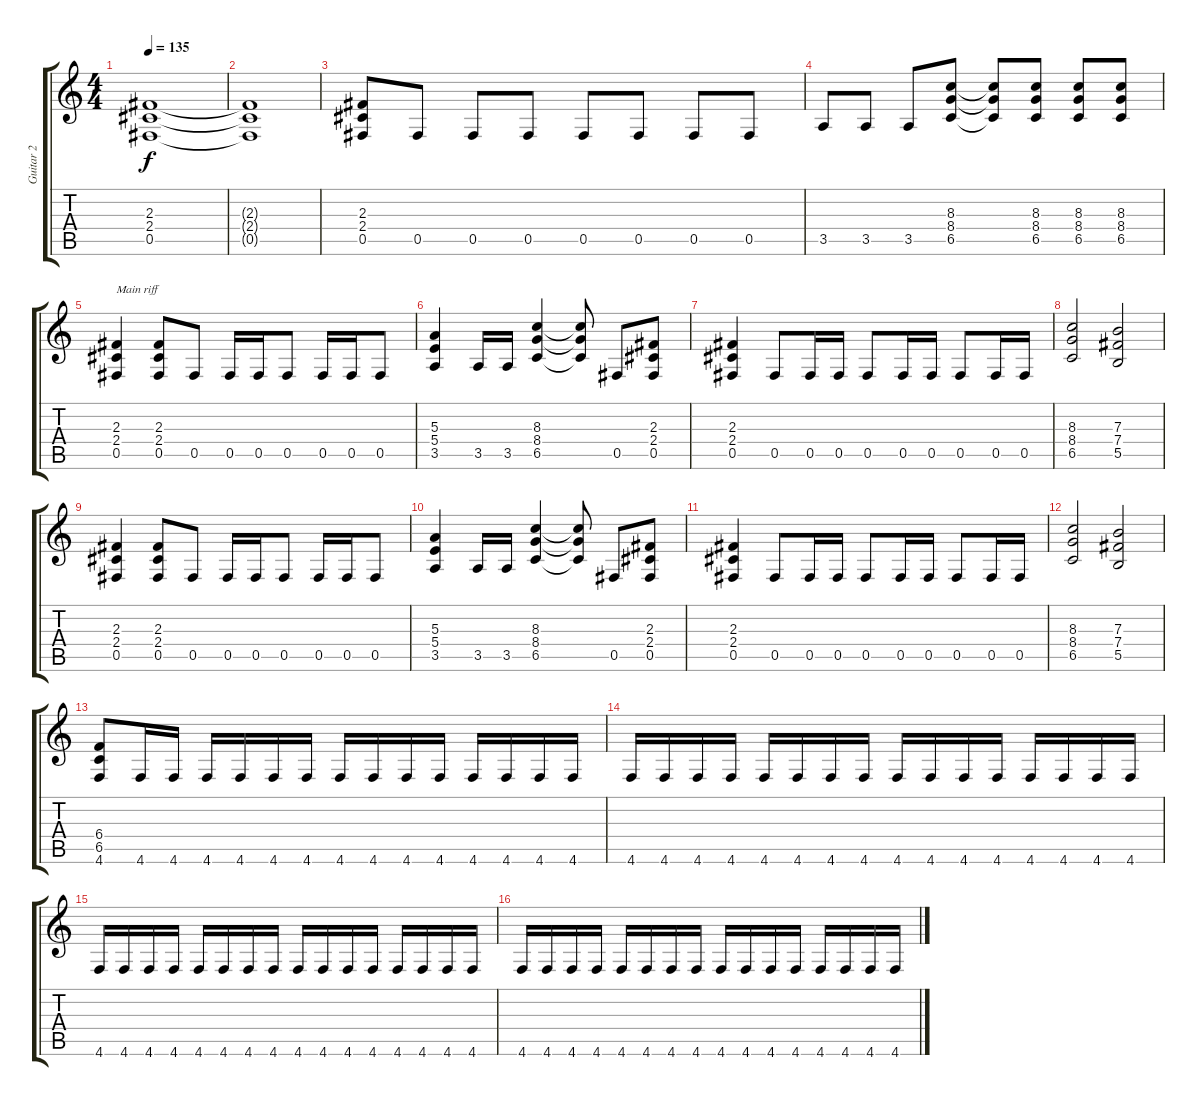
\track ("Guitar 2" "Guitar 2") {instrument distortionguitar}
\staff {score tabs}
\tuning (Db4 A3 E3 B2 Gb2 Db2) {hide}
\ts (4 4)
\tempo 135
\clef g2
\ks c
(2.3 2.4 0.5).1{dy f} |
(2.3{t} 2.4{t} 0.5{t}).1 |
(2.3 2.4 0.5).8 0.5.8 0.5.8 0.5.8 0.5.8 0.5.8 0.5.8 0.5.8 |
3.5.8 3.5.8 3.5.8 (8.3 8.4 6.5).8 (8.3{t} 8.4{t} 6.5{t}).8 (8.3 8.4 6.5).8 (8.3 8.4 6.5).8 (8.3 8.4 6.5).8 |
(2.3 2.4 0.5).4{txt "Main riff"} (2.3 2.4 0.5).8 0.5.8 0.5.16 0.5.16 0.5.8 0.5.16 0.5.16 0.5.8 |
(5.3 5.4 3.5).4 3.5.16 3.5.16 (8.3 8.4 6.5).4 (8.3{t} 8.4{t} 6.5{t}).8 0.5.8 (2.3 2.4 0.5).8 |
(2.3 2.4 0.5).4 0.5.8 0.5.16 0.5.16 0.5.8 0.5.16 0.5.16 0.5.8 0.5.16 0.5.16 |
(8.3 8.4 6.5).2 (7.3 7.4 5.5).2 |
(2.3 2.4 0.5).4 (2.3 2.4 0.5).8 0.5.8 0.5.16 0.5.16 0.5.8 0.5.16 0.5.16 0.5.8 |
(5.3 5.4 3.5).4 3.5.16 3.5.16 (8.3 8.4 6.5).4 (8.3{t} 8.4{t} 6.5{t}).8 0.5.8 (2.3 2.4 0.5).8 |
(2.3 2.4 0.5).4 0.5.8 0.5.16 0.5.16 0.5.8 0.5.16 0.5.16 0.5.8 0.5.16 0.5.16 |
(8.3 8.4 6.5).2 (7.3 7.4 5.5).2 |
(6.4 6.5 4.6).8 4.6.16 4.6.16 4.6.16 4.6.16 4.6.16 4.6.16 4.6.16 4.6.16 4.6.16 4.6.16 4.6.16 4.6.16 4.6.16 4.6.16 |
4.6.16 4.6.16 4.6.16 4.6.16 4.6.16 4.6.16 4.6.16 4.6.16 4.6.16 4.6.16 4.6.16 4.6.16 4.6.16 4.6.16 4.6.16 4.6.16 |
4.6.16 4.6.16 4.6.16 4.6.16 4.6.16 4.6.16 4.6.16 4.6.16 4.6.16 4.6.16 4.6.16 4.6.16 4.6.16 4.6.16 4.6.16 4.6.16 |
4.6.16 4.6.16 4.6.16 4.6.16 4.6.16 4.6.16 4.6.16 4.6.16 4.6.16 4.6.16 4.6.16 4.6.16 4.6.16 4.6.16 4.6.16 4.6.16
